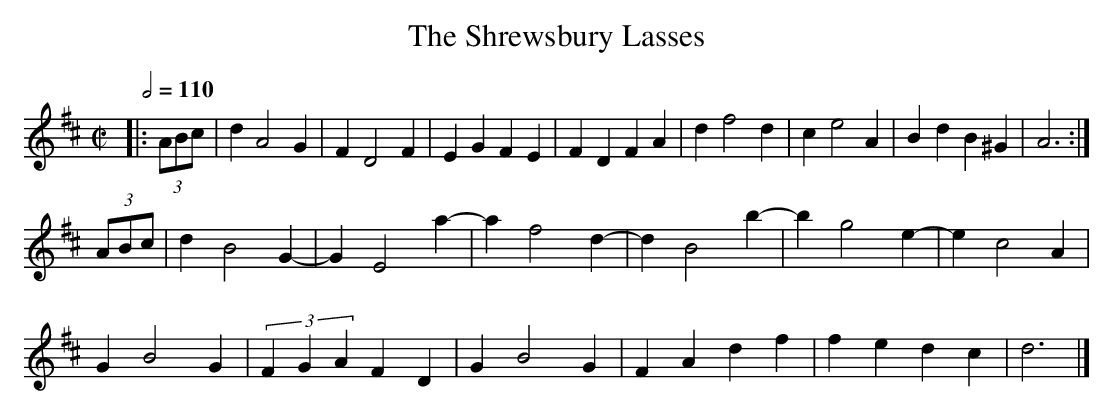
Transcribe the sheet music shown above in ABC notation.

X:1
T: The Shrewsbury Lasses
M: C|
Q:1/2=110
L: 1/4
K: D
|: (3A/B/c/ | dA2G | FD2F | EGFE | FDFA | df2d | ce2A | BdB^G | A3 :|
 (3A/B/c/ | dB2G-|G E2 a-|a f2 d-|d B2 b-|b g2 e-|e c2 A |
          GB2G | (3FGA FD | GB2G | FAdf | fedc | d3 |]
